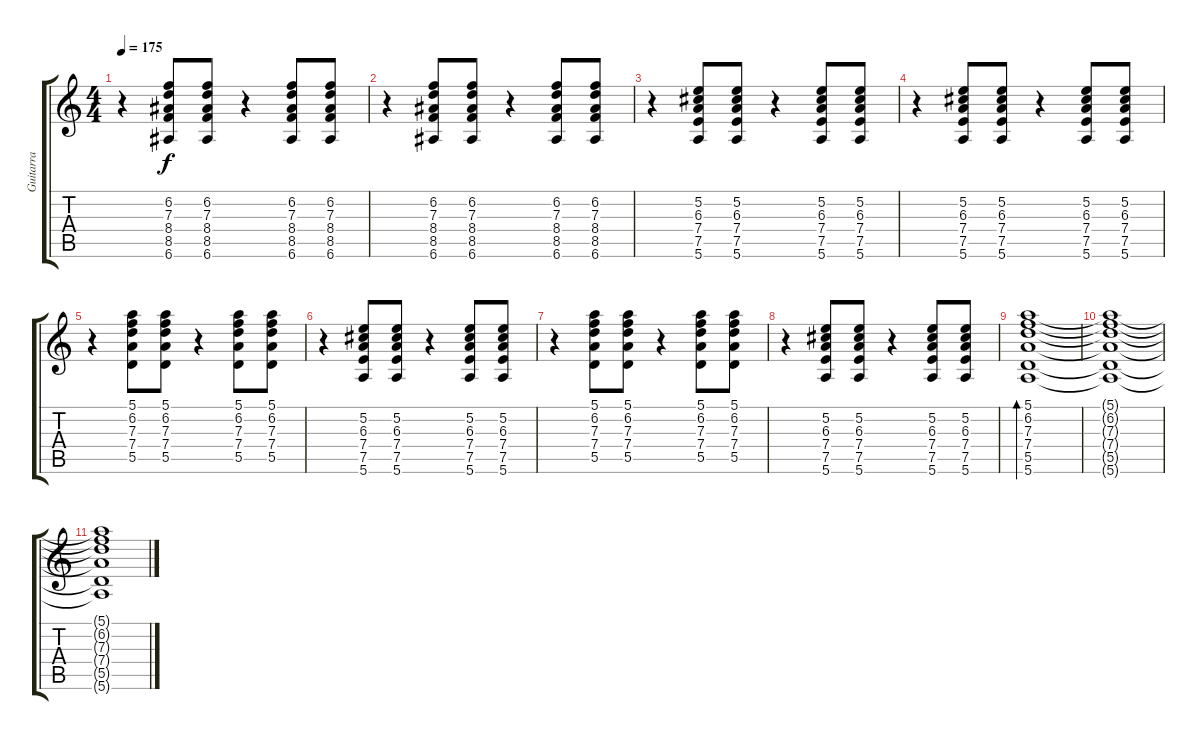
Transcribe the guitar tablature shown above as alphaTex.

\track ("Guitarra" "Guitarra") {instrument acousticguitarsteel}
\staff {score tabs}
\tuning (E4 B3 G3 D3 A2 E2) {hide}
\ts (4 4)
\tempo 175
\clef g2
\ks c
r.4{dy f} (6.2 7.3 8.4 8.5 6.6).8 (6.2 7.3 8.4 8.5 6.6).8 r.4 (6.2 7.3 8.4 8.5 6.6).8 (6.2 7.3 8.4 8.5 6.6).8 |
r.4 (6.2 7.3 8.4 8.5 6.6).8 (6.2 7.3 8.4 8.5 6.6).8 r.4 (6.2 7.3 8.4 8.5 6.6).8 (6.2 7.3 8.4 8.5 6.6).8 |
r.4 (5.2 6.3 7.4 7.5 5.6).8 (5.2 6.3 7.4 7.5 5.6).8 r.4 (5.2 6.3 7.4 7.5 5.6).8 (5.2 6.3 7.4 7.5 5.6).8 |
r.4 (5.2 6.3 7.4 7.5 5.6).8 (5.2 6.3 7.4 7.5 5.6).8 r.4 (5.2 6.3 7.4 7.5 5.6).8 (5.2 6.3 7.4 7.5 5.6).8 |
r.4 (5.1 6.2 7.3 7.4 5.5).8 (5.1 6.2 7.3 7.4 5.5).8 r.4 (5.1 6.2 7.3 7.4 5.5).8 (5.1 6.2 7.3 7.4 5.5).8 |
r.4 (5.2 6.3 7.4 7.5 5.6).8 (5.2 6.3 7.4 7.5 5.6).8 r.4 (5.2 6.3 7.4 7.5 5.6).8 (5.2 6.3 7.4 7.5 5.6).8 |
r.4 (5.1 6.2 7.3 7.4 5.5).8 (5.1 6.2 7.3 7.4 5.5).8 r.4 (5.1 6.2 7.3 7.4 5.5).8 (5.1 6.2 7.3 7.4 5.5).8 |
r.4 (5.2 6.3 7.4 7.5 5.6).8 (5.2 6.3 7.4 7.5 5.6).8 r.4 (5.2 6.3 7.4 7.5 5.6).8 (5.2 6.3 7.4 7.5 5.6).8 |
(5.1 6.2 7.3 7.4 5.5 5.6).1{bd 480 volume 0} |
(5.1{t} 6.2{t} 7.3{t} 7.4{t} 5.5{t} 5.6{t}).1 |
(5.1{t} 6.2{t} 7.3{t} 7.4{t} 5.5{t} 5.6{t}).1
